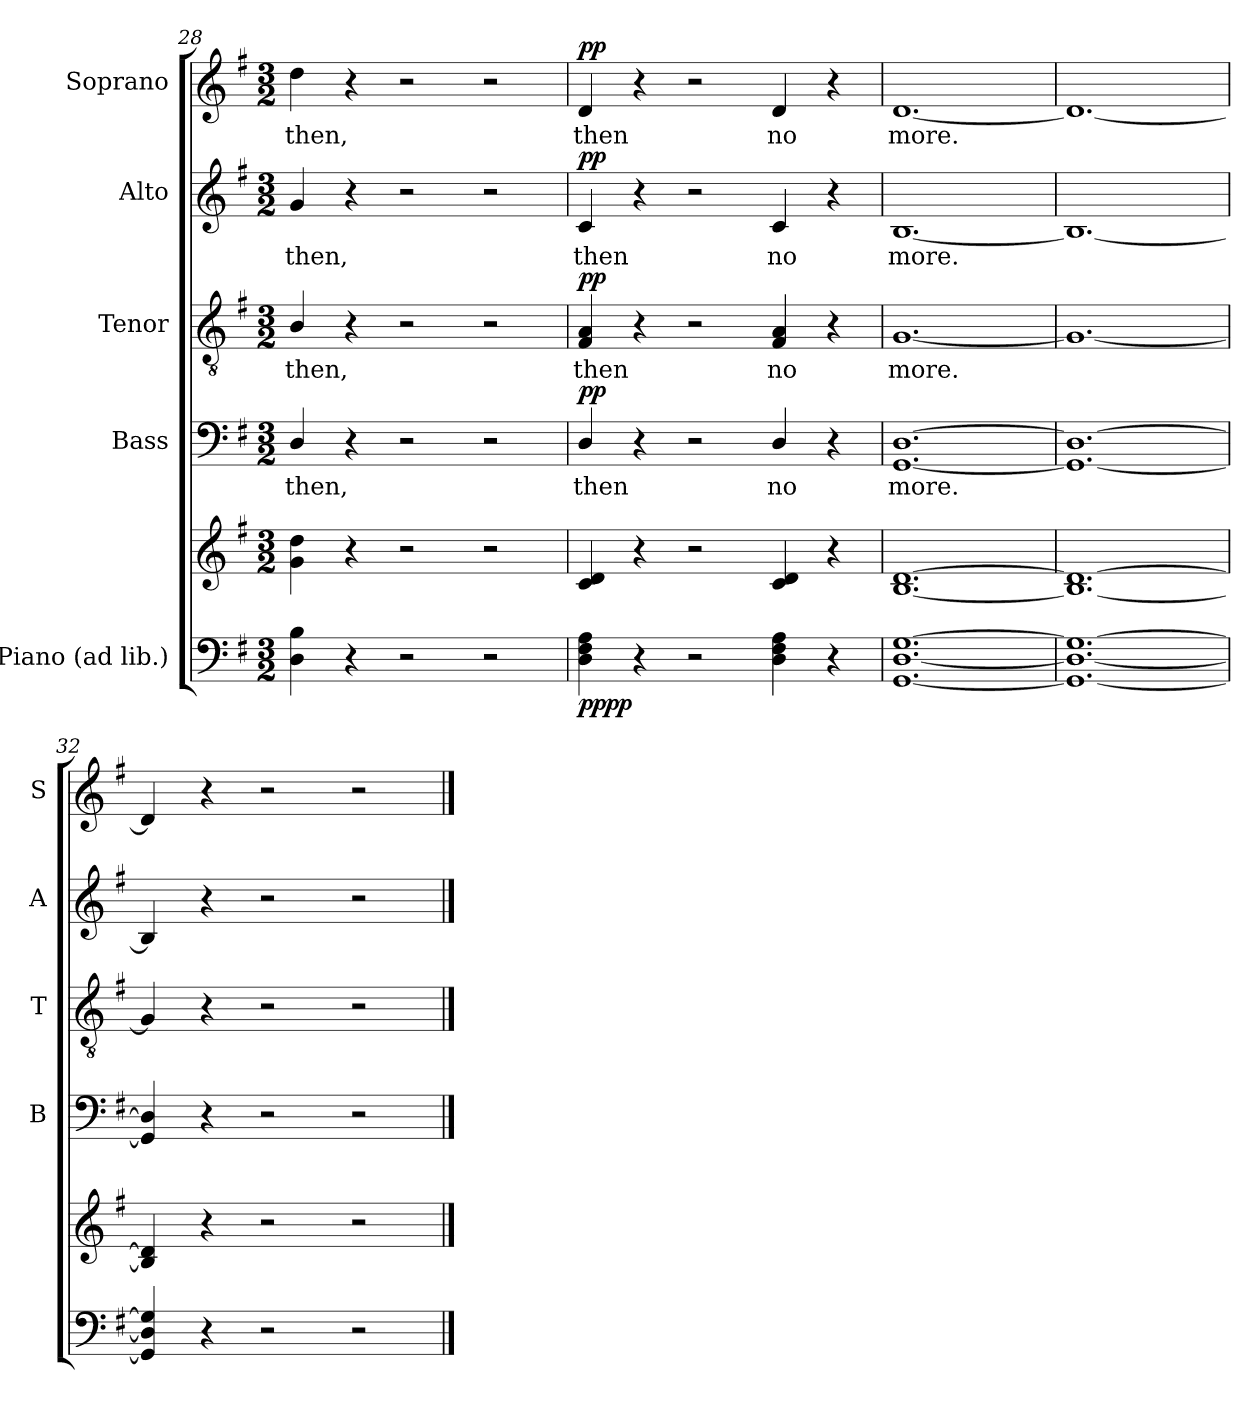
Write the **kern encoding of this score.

**kern	**kern	**dynam	**kern	**text	**dynam	**kern	**text	**dynam	**kern	**text	**dynam	**kern	**text	**dynam
*part5	*part5	*part5	*part4	*part4	*part4	*part3	*part3	*part3	*part2	*part2	*part2	*part1	*part1	*part1
*staff6	*staff5	*staff5/6	*staff4	*staff4	*staff4	*staff3	*staff3	*staff3	*staff2	*staff2	*staff2	*staff1	*staff1	*staff1
*I"Piano (ad lib.)	*	*	*I"Bass	*	*	*I"Tenor	*	*	*I"Alto	*	*	*I"Soprano	*	*
*	*	*	*I'B	*	*	*I'T	*	*	*I'A	*	*	*I'S	*	*
*clefF4	*clefG2	*	*clefF4	*	*	*clefGv2	*	*	*clefG2	*	*	*clefG2	*	*
*k[f#]	*k[f#]	*	*k[f#]	*	*	*k[f#]	*	*	*k[f#]	*	*	*k[f#]	*	*
*G:	*G:	*	*G:	*	*	*G:	*	*	*G:	*	*	*G:	*	*
*M3/2	*M3/2	*	*M3/2	*	*	*M3/2	*	*	*M3/2	*	*	*M3/2	*	*
=28	=28	=28	=28	=28	=28	=28	=28	=28	=28	=28	=28	=28	=28	=28
!	!	!	!	!LO:LY:b	!	!	!LO:LY:b	!	!	!LO:LY:b	!	!	!LO:LY:b	!
4D\ 4B\	4g 4dd	.	4D/	then,	.	4B/	then,	.	4g	then,	.	4dd	then,	.
4r	4r	.	4r	.	.	4r	.	.	4r	.	.	4r	.	.
2r	2r	.	2r	.	.	2r	.	.	2r	.	.	2r	.	.
2r	2r	.	2r	.	.	2r	.	.	2r	.	.	2r	.	.
=29	=29	=29	=29	=29	=29	=29	=29	=29	=29	=29	=29	=29	=29	=29
!	!	!LO:DY:b=2	!	!LO:LY:b	!	!	!LO:LY:b	!	!	!LO:LY:b	!	!	!LO:LY:b	!
!	!	!LO:DY:n=1:b	!	!	!LO:DY:b	!	!	!LO:DY:b	!	!	!LO:DY:b	!	!	!LO:DY:b
4D\ 4F#\ 4A\	4c 4d	pp pp	4D/	then	pp	4F# 4A	then	pp	4c	then	pp	4d	then	pp
4r	4r	.	4r	.	.	4r	.	.	4r	.	.	4r	.	.
2r	2r	.	2r	.	.	2r	.	.	2r	.	.	2r	.	.
!	!	!	!	!LO:LY:b	!	!	!LO:LY:b	!	!	!LO:LY:b	!	!	!LO:LY:b	!
4D\ 4F#\ 4A\	4c 4d	.	4D/	no	.	4F# 4A	no	.	4c	no	.	4d	no	.
4r	4r	.	4r	.	.	4r	.	.	4r	.	.	4r	.	.
=30	=30	=30	=30	=30	=30	=30	=30	=30	=30	=30	=30	=30	=30	=30
!	!	!	!	!LO:LY:b	!	!	!LO:LY:b	!	!	!LO:LY:b	!	!	!LO:LY:b	!
[1.GG/ [1.D/ [1.G/	[1.B [1.d	.	[1.GG/ [1.D/	more.	.	[1.G	more.	.	[1.B	more.	.	[1.d	more.	.
=31	=31	=31	=31	=31	=31	=31	=31	=31	=31	=31	=31	=31	=31	=31
1.GG/_ 1.D/_ 1.G/_	1.B_ 1.d_	.	1.GG/_ 1.D/_	.	.	1.G_	.	.	1.B_	.	.	1.d_	.	.
=32	=32	=32	=32	=32	=32	=32	=32	=32	=32	=32	=32	=32	=32	=32
4GG/] 4D/] 4G/]	4B] 4d]	.	4GG/] 4D/]	.	.	4G]	.	.	4B]	.	.	4d]	.	.
4r	4r	.	4r	.	.	4r	.	.	4r	.	.	4r	.	.
2r	2r	.	2r	.	.	2r	.	.	2r	.	.	2r	.	.
2r	2r	.	2r	.	.	2r	.	.	2r	.	.	2r	.	.
==	==	==	==	==	==	==	==	==	==	==	==	==	==	==
*-	*-	*-	*-	*-	*-	*-	*-	*-	*-	*-	*-	*-	*-	*-
